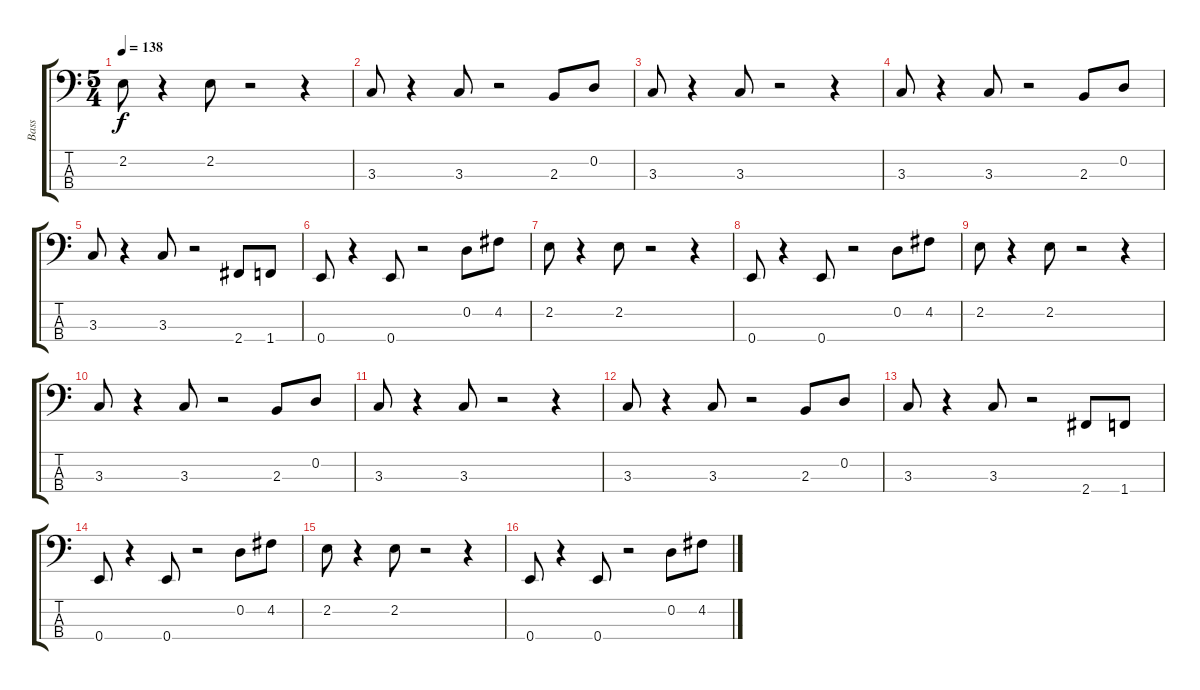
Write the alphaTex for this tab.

\track ("Bass" "Bass") {instrument slapbass2}
\staff {score tabs}
\tuning (G2 D2 A1 E1) {hide}
\ts (5 4)
\tempo 138
\clef f4
\ks c
2.2.8{dy f} r.4 2.2.8 r.2 r.4 |
3.3.8 r.4 3.3.8 r.2 2.3.8 0.2.8 |
3.3.8 r.4 3.3.8 r.2 r.4 |
3.3.8 r.4 3.3.8 r.2 2.3.8 0.2.8 |
3.3.8 r.4 3.3.8 r.2 2.4.8 1.4.8 |
0.4.8 r.4 0.4.8 r.2 0.2.8 4.2.8 |
2.2.8 r.4 2.2.8 r.2 r.4 |
0.4.8 r.4 0.4.8 r.2 0.2.8 4.2.8 |
2.2.8 r.4 2.2.8 r.2 r.4 |
3.3.8 r.4 3.3.8 r.2 2.3.8 0.2.8 |
3.3.8 r.4 3.3.8 r.2 r.4 |
3.3.8 r.4 3.3.8 r.2 2.3.8 0.2.8 |
3.3.8 r.4 3.3.8 r.2 2.4.8 1.4.8 |
0.4.8 r.4 0.4.8 r.2 0.2.8 4.2.8 |
2.2.8 r.4 2.2.8 r.2 r.4 |
0.4.8 r.4 0.4.8 r.2 0.2.8 4.2.8
